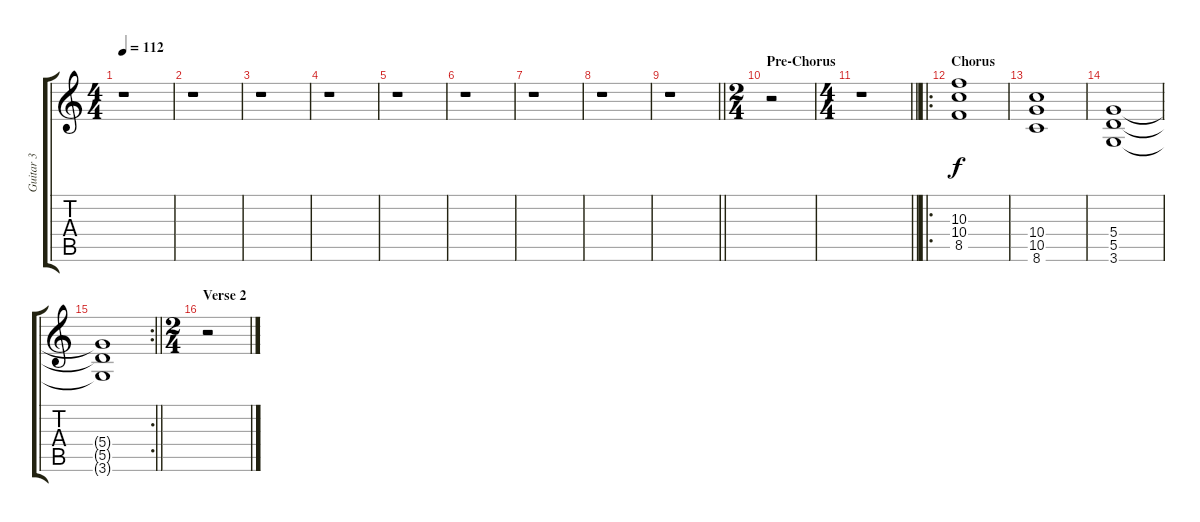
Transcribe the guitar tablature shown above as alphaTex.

\track ("Guitar 3" "Guitar 3") {instrument distortionguitar}
\staff {score tabs}
\tuning (E4 B3 G3 D3 A2 E2) {hide}
\ts (4 4)
\tempo 112
\clef g2
\ks c
r.1{dy f} |
r.1 |
r.1 |
r.1 |
r.1 |
r.1 |
r.1 |
r.1 |
\barLineRight lightlight
r.1 |
\ts (2 4)
\section ("" "Pre-Chorus")
r.2 |
\ts (4 4)
\barLineRight lightlight
r.1 |
\ro
\section ("" "Chorus")
(10.3 10.4 8.5).1 |
(10.4 10.5 8.6).1 |
(5.4 5.5 3.6).1 |
\rc 2
\barLineRight lightlight
(5.4{t} 5.5{t} 3.6{t}).1 |
\ts (2 4)
\section ("" "Verse 2")
r.2
